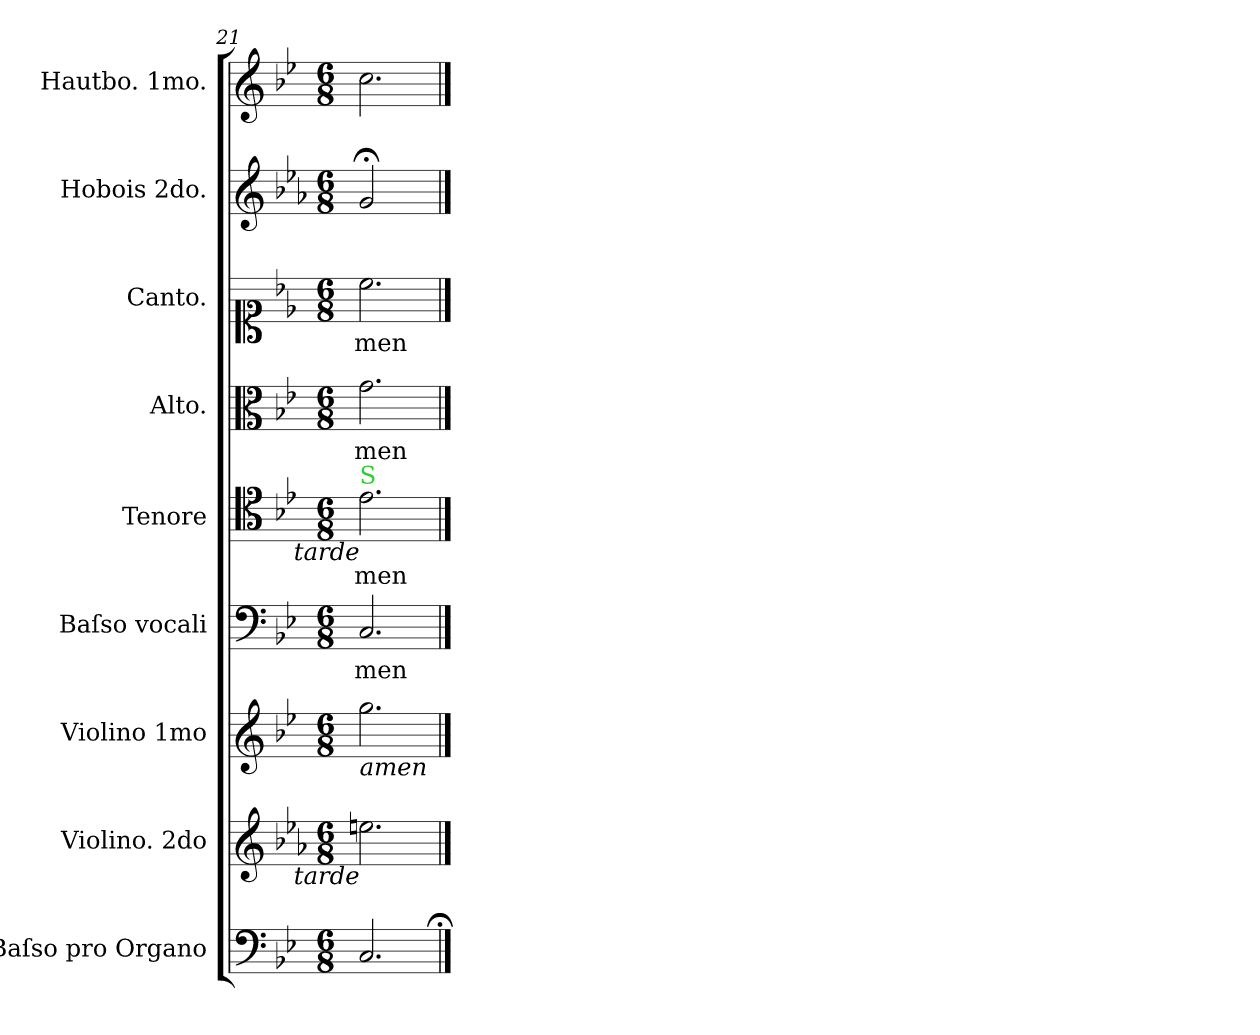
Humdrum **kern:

**kern	**kern	**kern	**kern	**text	**kern	**text	**kern	**text	**kern	**text	**kern	**kern
*part9	*part8	*part7	*part6	*part6	*part5	*part5	*part4	*part4	*part3	*part3	*part2	*part1
*staff9	*staff8	*staff7	*staff6	*staff6	*staff5	*staff5	*staff4	*staff4	*staff3	*staff3	*staff2	*staff1
*I"Baſso pro Organo	*I"Violino. 2do	*I"Violino 1mo	*I"Baſso vocali	*	*I"Tenore	*	*I"Alto.	*	*I"Canto.	*	*I"Hobois 2do.	*I"Hautbo. 1mo.
*I'org	*I'vl 2	*I'vl 1	*I'B	*	*I'T	*	*I'A	*	*	*	*I'ob 2	*
*clefF4	*clefG2	*clefG2	*clefF4	*	*clefC4	*	*clefC3	*	*clefC1	*	*clefG2	*clefG2
*k[b-e-]	*k[b-e-a-]	*k[b-e-]	*k[b-e-]	*	*k[b-e-]	*	*k[b-e-]	*	*k[b-e-]	*	*k[b-e-a-]	*k[b-e-]
*M6/8	*M6/8	*M6/8	*M6/8	*	*M6/8	*	*M6/8	*	*M6/8	*	*M6/8	*M6/8
=21	=21	=21	=21	=21	=21	=21	=21	=21	=21	=21	=21	=21
!	!	!	!	!	!LO:TX:a:color=limegreen:t=S	!	!	!	!	!	!	!
!	!	!	!	!	!LO:TX:b:i:rj:t=tarde	!	!	!	!	!	!	!
!	!	!LO:TX:b:i:t=amen	!	!	!	!	!	!	!	!	!	!
!	!LO:TX:b:i:rj:t=tarde	!	!	!	!	!	!	!	!	!	!	!
!	!	!	!	!	!	!	!	!	!	!	!LO:N:vis=2	!
2.C/	2.een\	2.gg\	2.C/	-men	2.e-\	-men	2.g\	-men	2.cc\	-men	2.g;<;/	2.cc\
==;	==	==	==	==	==	==	==	==	==	==	==	==
*-	*-	*-	*-	*-	*-	*-	*-	*-	*-	*-	*-	*-
